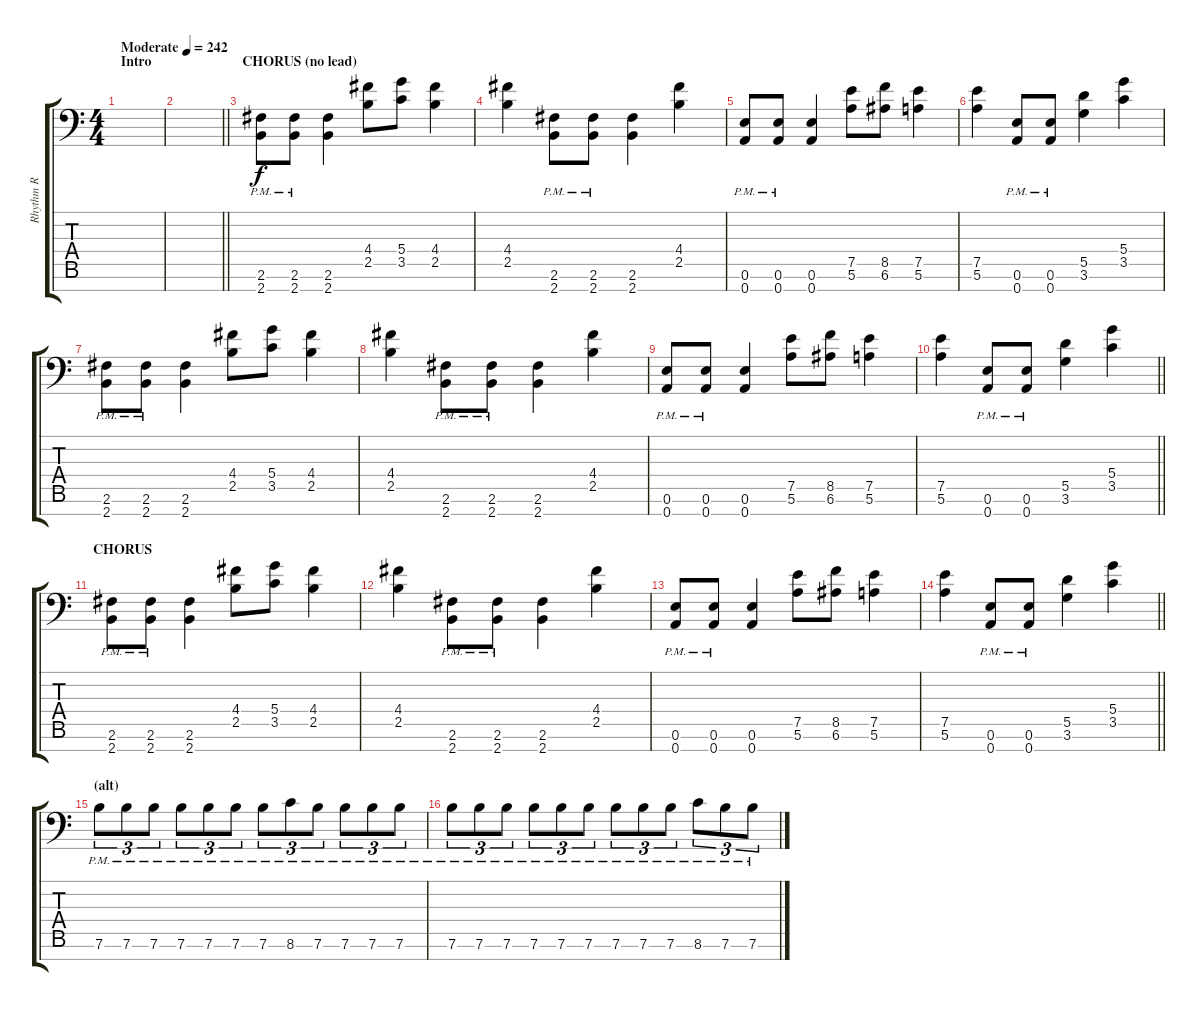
\track ("Rhythm R" "Rhythm R") {instrument overdrivenguitar}
\staff {score tabs}
\tuning (E4 B3 G3 D3 A2 E2 A1) {hide}
\ts (4 4)
\section ("" "Intro")
\tempo (242 "Moderate")
\clef f4
\ks c
|
\barLineRight lightlight
|
\section ("" "CHORUS (no lead)")
(2.6{pm} 2.7{pm}).8 (2.6{pm} 2.7{pm}).8 (2.6 2.7).4 (4.4 2.5).8 (5.4 3.5).8 (4.4 2.5).4 |
(4.4 2.5).4 (2.6{pm} 2.7{pm}).8 (2.6{pm} 2.7{pm}).8 (2.6 2.7).4 (4.4 2.5).4 |
(0.6{pm} 0.7{pm}).8 (0.6{pm} 0.7{pm}).8 (0.6 0.7).4 (7.5 5.6).8 (8.5 6.6).8 (7.5 5.6).4 |
(7.5 5.6).4 (0.6{pm} 0.7{pm}).8 (0.6{pm} 0.7{pm}).8 (5.5 3.6).4 (5.4 3.5).4 |
(2.6{pm} 2.7{pm}).8 (2.6{pm} 2.7{pm}).8 (2.6 2.7).4 (4.4 2.5).8 (5.4 3.5).8 (4.4 2.5).4 |
(4.4 2.5).4 (2.6{pm} 2.7{pm}).8 (2.6{pm} 2.7{pm}).8 (2.6 2.7).4 (4.4 2.5).4 |
(0.6{pm} 0.7{pm}).8 (0.6{pm} 0.7{pm}).8 (0.6 0.7).4 (7.5 5.6).8 (8.5 6.6).8 (7.5 5.6).4 |
\barLineRight lightlight
(7.5 5.6).4 (0.6{pm} 0.7{pm}).8 (0.6{pm} 0.7{pm}).8 (5.5 3.6).4 (5.4 3.5).4 |
\section ("" "CHORUS")
(2.6{pm} 2.7{pm}).8 (2.6{pm} 2.7{pm}).8 (2.6 2.7).4 (4.4 2.5).8 (5.4 3.5).8 (4.4 2.5).4 |
(4.4 2.5).4 (2.6{pm} 2.7{pm}).8 (2.6{pm} 2.7{pm}).8 (2.6 2.7).4 (4.4 2.5).4 |
(0.6{pm} 0.7{pm}).8 (0.6{pm} 0.7{pm}).8 (0.6 0.7).4 (7.5 5.6).8 (8.5 6.6).8 (7.5 5.6).4 |
\barLineRight lightlight
(7.5 5.6).4 (0.6{pm} 0.7{pm}).8 (0.6{pm} 0.7{pm}).8 (5.5 3.6).4 (5.4 3.5).4 |
\section ("" "(alt)")
7.6{pm}.8{tu (3 2)} 7.6{pm}.8{tu (3 2)} 7.6{pm}.8{tu (3 2)} 7.6{pm}.8{tu (3 2)} 7.6{pm}.8{tu (3 2)} 7.6{pm}.8{tu (3 2)} 7.6{pm}.8{tu (3 2)} 8.6{pm}.8{tu (3 2)} 7.6{pm}.8{tu (3 2)} 7.6{pm}.8{tu (3 2)} 7.6{pm}.8{tu (3 2)} 7.6{pm}.8{tu (3 2)} |
7.6{pm}.8{tu (3 2)} 7.6{pm}.8{tu (3 2)} 7.6{pm}.8{tu (3 2)} 7.6{pm}.8{tu (3 2)} 7.6{pm}.8{tu (3 2)} 7.6{pm}.8{tu (3 2)} 7.6{pm}.8{tu (3 2)} 7.6{pm}.8{tu (3 2)} 7.6{pm}.8{tu (3 2)} 8.6{pm}.8{tu (3 2)} 7.6{pm}.8{tu (3 2)} 7.6{pm}.8{tu (3 2)}
